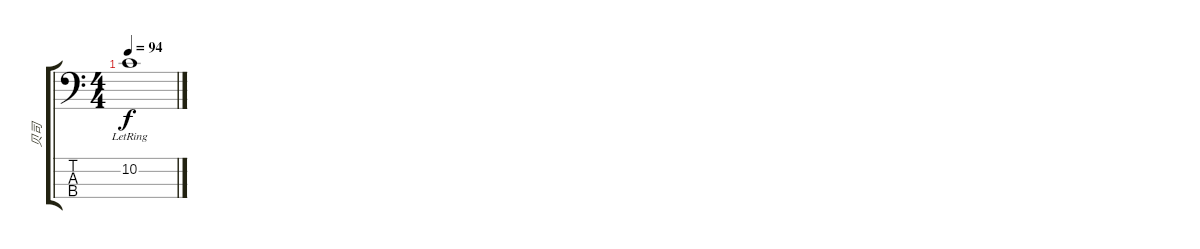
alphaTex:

\track ("贝司" "贝司") {instrument electricbassfinger}
\staff {score tabs}
\tuning (G2 D2 A1 E1) {hide}
\ts (4 4)
\tempo 94
\clef f4
\ks c
10.2{lr}.1{dy f}
